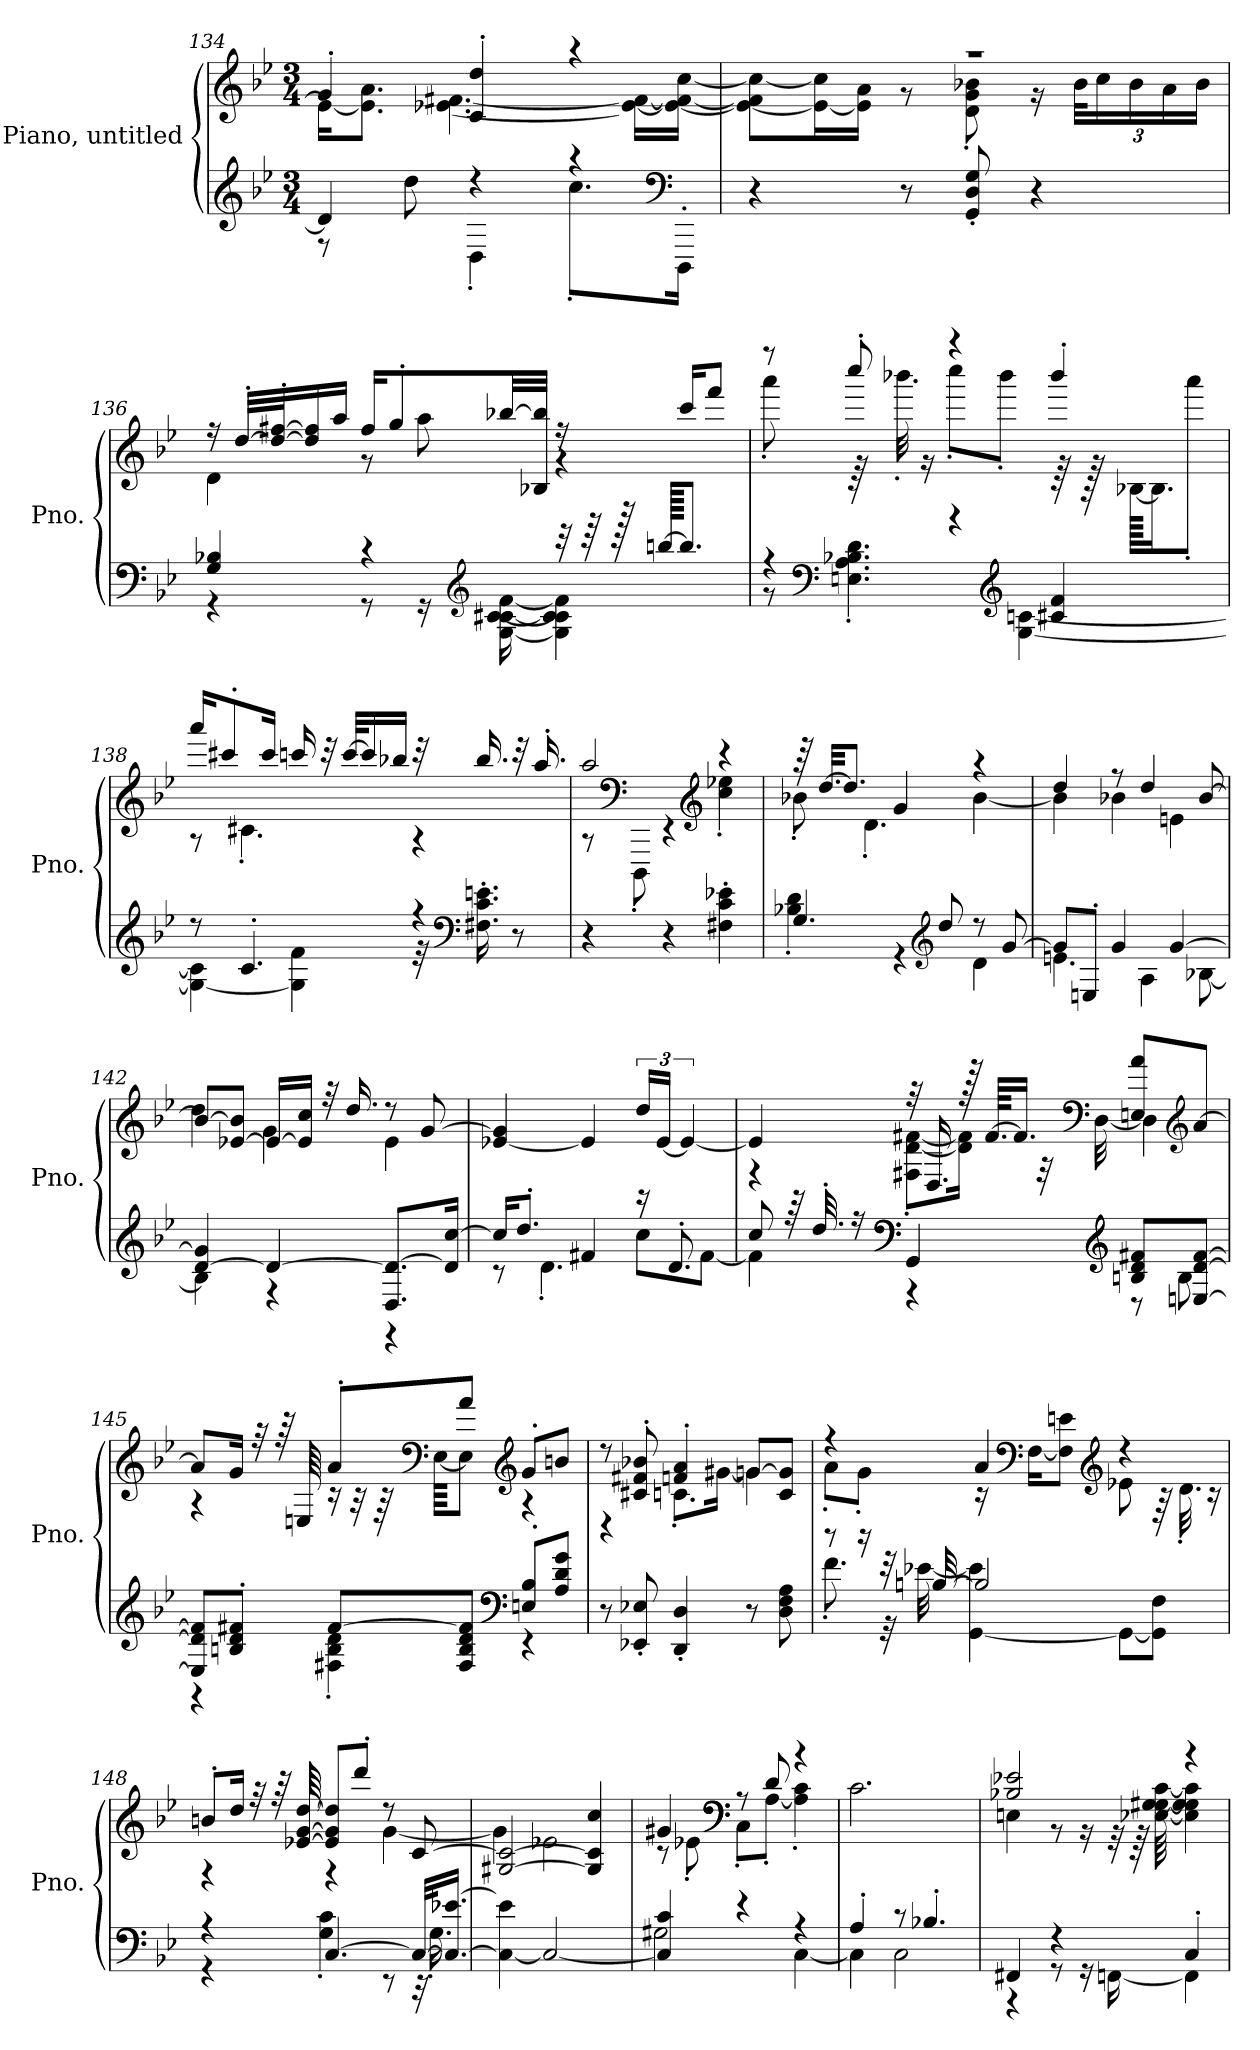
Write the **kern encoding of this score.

**kern	**kern
*part1	*part1
*staff2	*staff1
*I"Piano, untitled	*
*I'Pno.	*
*clefG2	*clefG2
*k[b-e-]	*k[b-e-]
*M3/4	*M3/4
=134	=134
*^	*^
4d/]	8r	4g'/	16e-\KL_
.	.	.	8.e-\] 8.a\J
.	8dd\	.	.
4r	4D'\	4c/' 4dd/'	[4.e-X\ [4.f#X\
4r	8.cc'\L	4r	.
.	.	.	16e-\_ 16f#\_LL
*clefF4	*	*	*
.	16DDD'\Jk	.	16e-\_ 16f#\_ [16cc\JJ
*v	*v	*	*
!!LO:LB:g=z	!!
=135	=135	=135
4r	2.r	8e-\_ 8f#\] 8cc\_L
.	.	16e-\_ 16cc\]L
.	.	16e-\] 16a\JJ
8r	.	8r
8GG/' 8D/' 8G/'	.	8d\' 8g\' 8b-X\'
4r	.	16r
*	*	*Xbrackettup
.	.	48b-\KLL
.	.	24cc\
.	.	24b-\
.	.	24a\
.	.	24b-\JJ
=136	=136	=136
*^	*	*
4G/ 4B-X/	4r	16r	4d\
.	.	[32dd'/LLL	.
.	.	32dd/_' [32ff#X/'J	.
.	.	16dd/] 16ff#/]	.
.	.	16aa/JJ	.
4r	8r	16ff#/KL	8r
.	.	8gg'/	.
.	16r	.	8aa\
*clefG2	*	*	*
.	[16G\ [16c\ [16c#X\ [16f\	[32bb-X/LL	.
.	.	32B-X/ 32bb-/]JJJ	.
32r	4G\] 4c\] 4c#\] 4f\]	16r	4r
64r	.	.	.
128r	.	.	.
[128bb/KKKKL	.	.	.
8.bb/J]	.	16ccc/KL	.
.	.	8fff/J	.
!!LO:LB:g=z	!!
=137	=137	=137	=137
4r	8r	8r	8aaa'\
*clefF4	*	*	*
.	4.E\' 4.A\' 4.B-X\' 4.d\'	8cccc'/	64r
.	.	.	32.bbb-X'\
.	.	.	16r
4r	.	4r	8cccc'\L
.	.	.	8bbb-'\J
*clefG2	*	*	*
4c#X/ 4f/	[4G\ [4cn\	4bbb-'/	64r
.	.	.	128r
.	.	.	[128B-X\KKKLL
.	.	.	16.B-\J]
.	.	.	8aaa'\J
=138	=138	=138	=138
8r	4G\_ 4c\]	16aaa/KL	8r
.	.	8ccc#X'/	.
4.c'/	.	.	4.c#X'\
.	.	16ccc#/Jk	.
.	4G\] 4f\	16cccn/	.
.	.	32r	.
.	.	[32ccc/KLL	.
.	.	16ccc/]	.
.	.	16bb-X/JJ	.
4r	32r	32r	4r
*clefF4	*	*	*
.	16.F#X\' 16.c\' 16.e\'	16.bb-/	.
.	8r	32r	.
.	.	16.aa'/	.
*v	*v	*	*
!!LO:LB:g=z	!!
=139	=139	=139
4r	2aa/	8r
*	*clefF4	*
.	.	8DDD'\
4r	.	4r
*	*clefG2	*
4F#X\' 4c\' 4e-X\'	4r	4cc\' 4ee-X\'
=140	=140	=140
*^	*	*
4.G/	4B-X\' 4d\'	64r	8b-X'\
.	.	[32.dd/KKL	.
.	.	8.dd/J]	.
.	.	.	4.d'\
.	4r	4g/	.
*clefG2	*	*	*
8dd/	.	.	.
8r	4d\	4r	[4b-\
[8g/	.	.	.
=141	=141	=141	=141
8g/L]	4.e\	4dd/	4b-\]
8E'/J	.	.	.
4g/	.	8r	4b-X\
.	4A\	4dd/	.
[4g/	.	.	4e\
.	[8B-X\	[8b-/	.
=142	=142	=142	=142
[4d/ 4g/]	4B-\]	8b-/L_	4dd\
.	.	[8e-X/ 8b-/]J	.
4d/_	4r	16e-/LL_	4g\
.	.	16e-/] 16cc/JJ	.
.	.	32r	.
.	.	16.dd/	.
8.D/ 8.d/_L	4r	8r	4e-\
.	.	[8g/	.
16d/] [16cc/Jk	.	.	.
*	*	*v	*v
!!LO:PB:g=z
=143	=143	=143
16cc/KL]	8r	[4e-X/ 4g/]
8.dd'/J	.	.
.	4.d'\	.
4f#X/	.	4e-/]
*	*	*brackettup
16r	8cc\L	24dd/LL
.	.	[24e-/JJ
8.d'/	.	.
.	.	6e-/_
.	[8f#\J	.
=144	=144	=144
*	*	*^
8cc/	4f#\]	4e-/]	4r
64r	.	.	.
32.dd'/	.	.	.
16r	.	.	.
*clefF4	*	*	*
4GG/	4r	32r	8F#X\' [8d\' [8f#X\'L
.	.	16.D/	.
.	.	128r	16d\] 16f#\]Jk
.	.	[64.f#/KKLL	.
.	.	16.f#/JJ]	.
.	.	.	32r
*	*	*clefF4	*
.	.	.	[32D\
*clefG2	*	*	*
8B/ 8d/ 8f#X/L	8r	8E/ 8a/L	4D\]
*	*	*clefG2	*
[8E/ [8d/ [8f#/J	8B\	[8a/J	.
!!LO:LB:g=z	!!
=145	=145	=145	=145
8E/] 8d/] 8f#/]L	4r	8a/L]	4r
8B/' 8d/' 8f#X/'J	.	16g/Jk	.
.	.	32r	.
.	.	64r	.
.	.	64E/	.
[8f#/L	4F#X\' 4B\' 4d\'	8a'/L	16r
.	.	.	32r
.	.	.	64r
*	*	*clefF4	*
.	.	.	[64E\KKKL
8F#/ 8B/ 8d/ 8f#/]J	.	8a/J	8E\J]
*clefF4	*	*clefG2	*
8E/' 8B/'L	4r	8g'/L	4r
8A/ 8d/ 8g/J	.	8b/J	.
*v	*v	*	*
=146	=146	=146
8r	8r	4r
8EE-X/' 8E-X/'	8c#X/' 8f#X/' 8b-X/'	.
4DD/' 4D/'	4fn/' 4a/'	8.cn'\L
.	.	[16g#X\Jk
8r	[8gn/L	4g#\]
8D\ 8F\ 8A\	8c/ 8g/]J	.
!!LO:LB:g=z	!!
=147	=147	=147
*^	*	*
8r	8.f'\	4r	8a'\L
16r	.	.	8g'\J
32r	32r	.	.
[32B/	[32e-X\	.	.
2B/]	[4GG\ 4e-\]	4a/	16r
*	*	*clefF4	*
.	.	.	[16F\KL
.	.	.	8F\] 8e\J
*	*	*clefG2	*
.	8GG\L_	4r	8e-X\
.	8GG\] 8F\J	.	64r
.	.	.	32.d'\
.	.	.	16r
=148	=148	=148	=148
4r	4r	8b'/L	4r
.	.	16dd/Jk	.
.	.	32r	.
.	.	64r	.
.	.	[64e-X/ [64g/ [64dd/	.
[4.C/	4G\' 4c\'	8e-/] 8g/] 8dd/]L	4r
.	.	8ddd'/J	.
.	8r	8r	[4g\
32C/KLL_	32r	[8c/	.
16.C/_ [16.e-X/JJ	16.G'\	.	.
*v	*v	*	*
=149	=149	=149
4C\_ 4e-\]	[2G#X/ 2c/_	4g\]
2C/_	.	2e-X\
.	4G#/] 4c/] 4cc/	.
!!LO:LB:g=z	!!
=150	=150	=150
*^	*	*
4C/] 4c/	2G#X\	4g#X/	8r
.	.	.	8e-X'\
*	*	*clefF4	*
4r	.	8r	8C'\L
.	.	8d/	[8A'\J
4r	[4C\	4r	4A\]' 4c\'
*	*	*v	*v
=151	=151	=151
4A'/	4C\]	2.c\
8r	2C\	.
4.B-X'/	.	.
=152	=152	=152
*	*	*^
4FF#X/	4r	2B-X/ 2e-X/	4E\
4r	8r	.	8r
.	16r	.	16r
.	[16FFn\	.	32r
.	.	.	64r
.	.	.	[64E-X\ [64G\ [64G#X\ [64c\
4C'/	4FF\]	4r	4E-\] 4G\] 4G#\] 4c\]
*v	*v	*	*
*	*v	*v
=	=
*-	*-
